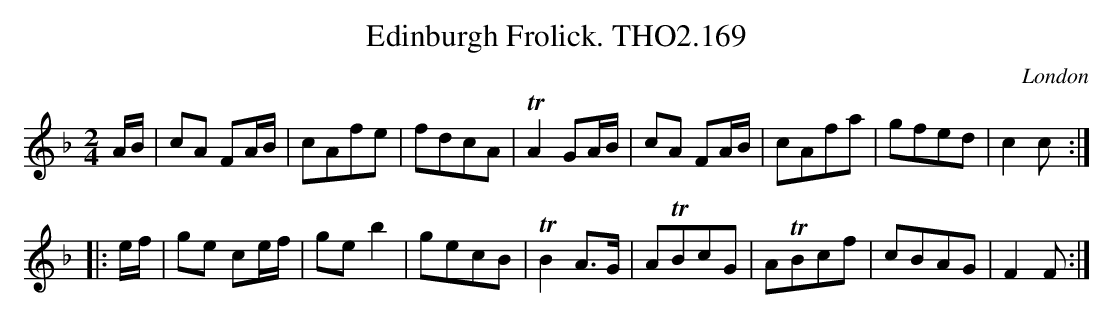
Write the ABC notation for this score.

X:1
T:Edinburgh Frolick. THO2.169
O:London
M:2/4
L:1/8
K:F
A/B/|cA FA/B/|cAfe|fdcA|TA2 GA/B/|cA FA/B/|cAfa|gfed|c2c:|
|:e/f/|ge ce/f/|ge b2|gecB|TB2 A>G|ATBcG|ATBcf|cBAG|F2 F:|
